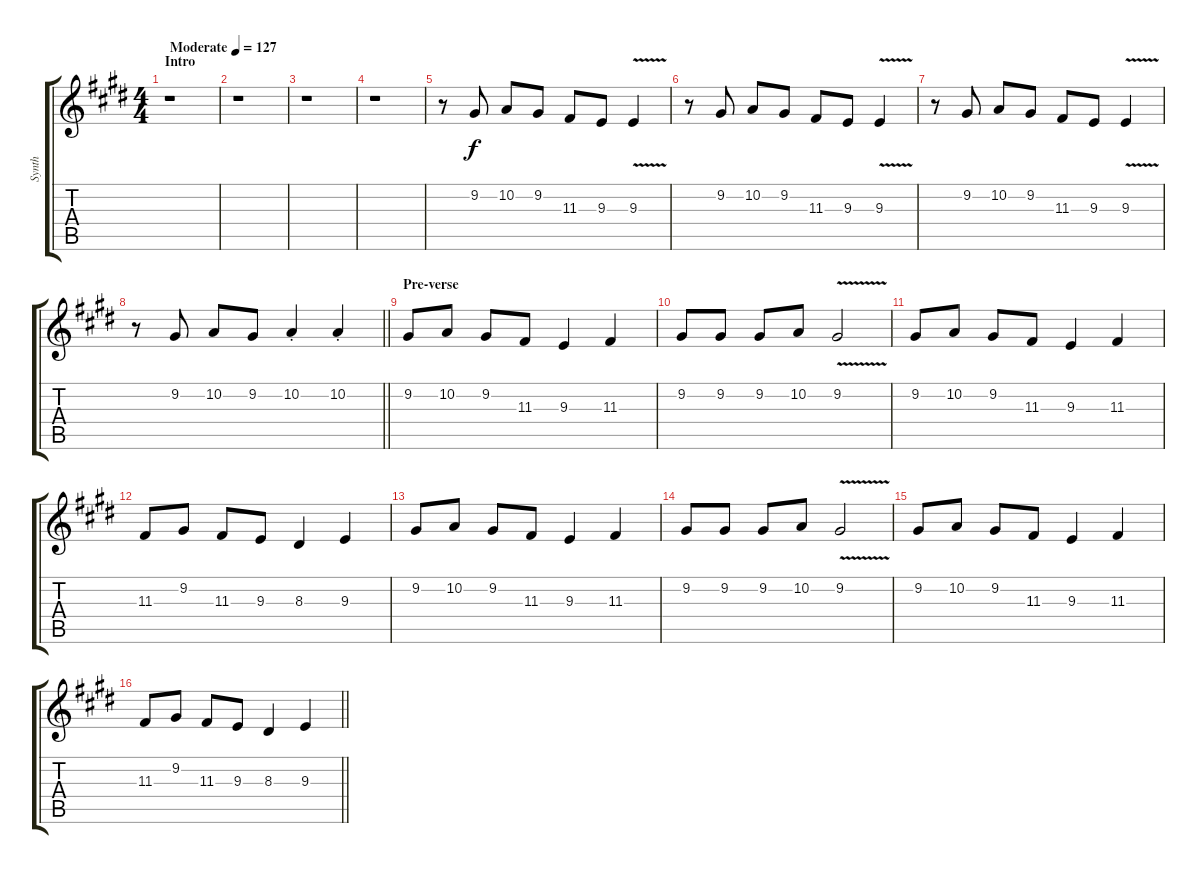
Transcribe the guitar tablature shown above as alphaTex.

\track ("Synth" "Synth") {instrument lead1square}
\staff {score tabs}
\tuning (E4 B3 G3 D3 A2 E2) {hide}
\ts (4 4)
\section ("" "Intro")
\tempo (127 "Moderate")
\clef g2
\ks e
r.1{dy f instrument lead1square} |
r.1 |
r.1 |
r.1 |
r.8 9.2.8 10.2.8 9.2.8 11.3.8 9.3.8 9.3{v}.4 |
r.8 9.2.8 10.2.8 9.2.8 11.3.8 9.3.8 9.3{v}.4 |
r.8 9.2.8 10.2.8 9.2.8 11.3.8 9.3.8 9.3{v}.4 |
\barLineRight lightlight
r.8 9.2.8 10.2.8 9.2.8 10.2{st}.4 10.2{st}.4 |
\section ("" "Pre-verse")
9.2.8 10.2.8 9.2.8 11.3.8 9.3.4 11.3.4 |
9.2.8 9.2.8 9.2.8 10.2.8 9.2{v}.2 |
9.2.8 10.2.8 9.2.8 11.3.8 9.3.4 11.3.4 |
11.3.8 9.2.8 11.3.8 9.3.8 8.3.4 9.3.4 |
9.2.8 10.2.8 9.2.8 11.3.8 9.3.4 11.3.4 |
9.2.8 9.2.8 9.2.8 10.2.8 9.2{v}.2 |
9.2.8 10.2.8 9.2.8 11.3.8 9.3.4 11.3.4 |
\barLineRight lightlight
11.3.8 9.2.8 11.3.8 9.3.8 8.3.4 9.3.4
